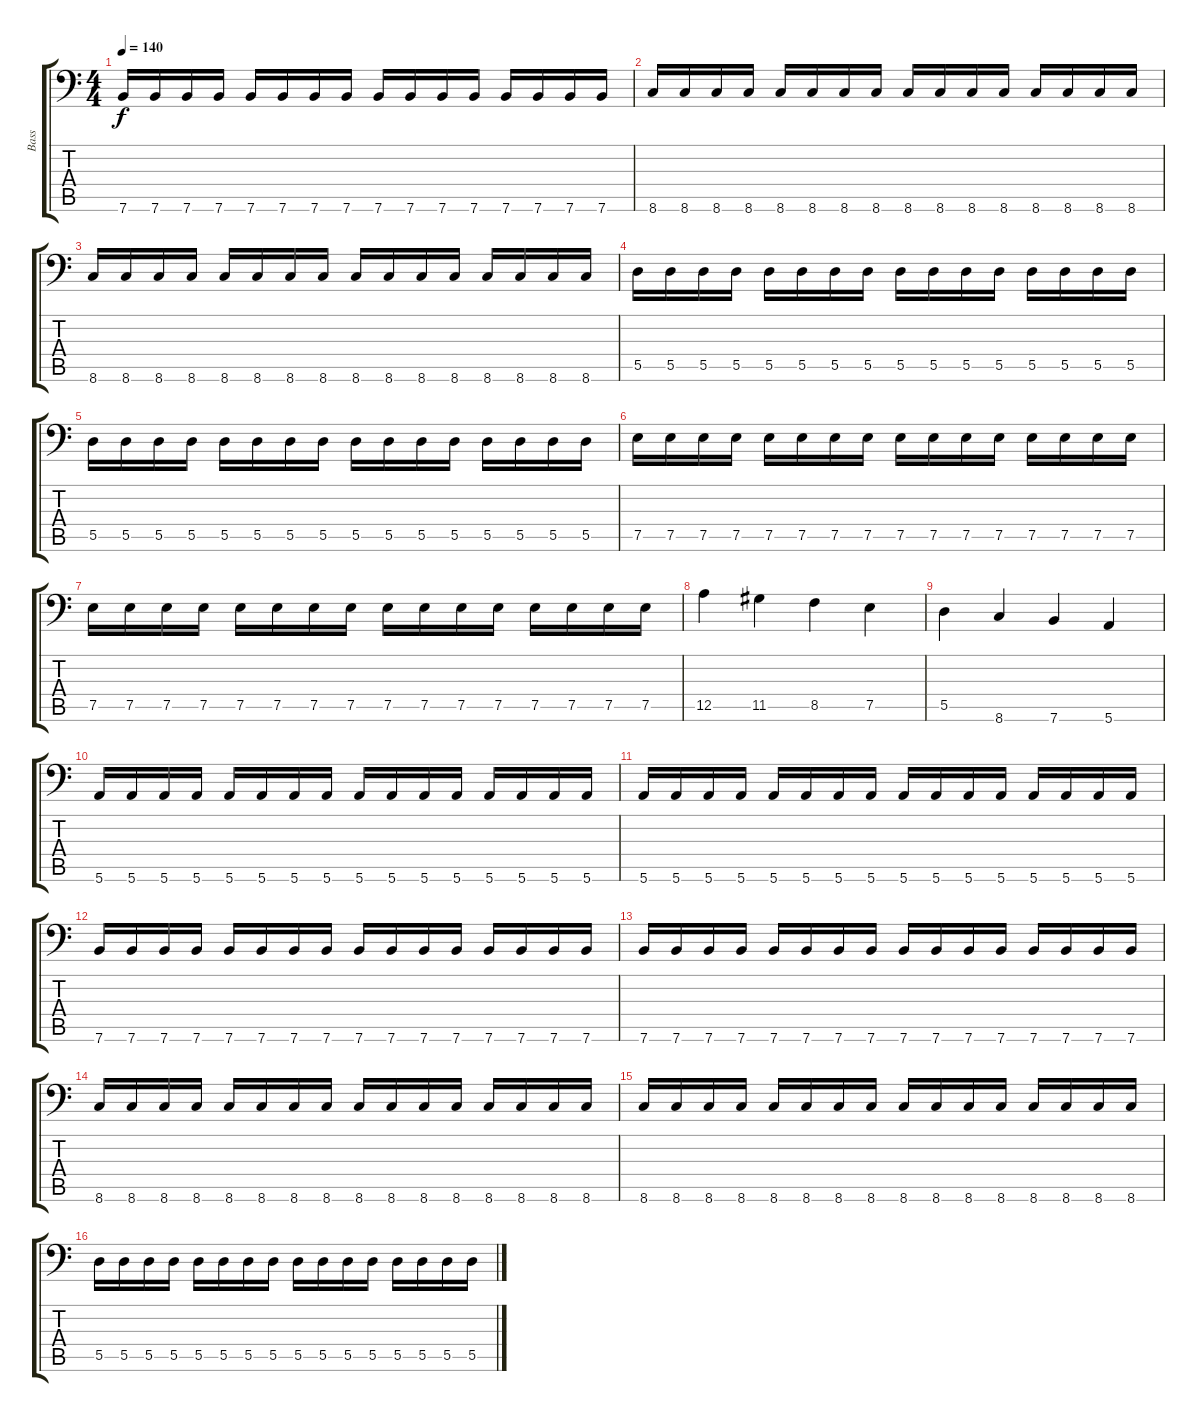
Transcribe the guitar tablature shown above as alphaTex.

\track ("Bass" "Bass") {instrument electricbassfinger}
\staff {score tabs}
\tuning (F3 C3 G2 D2 A1 E1) {hide}
\ts (4 4)
\tempo 140
\clef f4
\ks c
7.6.16{dy f} 7.6.16 7.6.16 7.6.16 7.6.16 7.6.16 7.6.16 7.6.16 7.6.16 7.6.16 7.6.16 7.6.16 7.6.16 7.6.16 7.6.16 7.6.16 |
8.6.16 8.6.16 8.6.16 8.6.16 8.6.16 8.6.16 8.6.16 8.6.16 8.6.16 8.6.16 8.6.16 8.6.16 8.6.16 8.6.16 8.6.16 8.6.16 |
8.6.16 8.6.16 8.6.16 8.6.16 8.6.16 8.6.16 8.6.16 8.6.16 8.6.16 8.6.16 8.6.16 8.6.16 8.6.16 8.6.16 8.6.16 8.6.16 |
5.5.16 5.5.16 5.5.16 5.5.16 5.5.16 5.5.16 5.5.16 5.5.16 5.5.16 5.5.16 5.5.16 5.5.16 5.5.16 5.5.16 5.5.16 5.5.16 |
5.5.16 5.5.16 5.5.16 5.5.16 5.5.16 5.5.16 5.5.16 5.5.16 5.5.16 5.5.16 5.5.16 5.5.16 5.5.16 5.5.16 5.5.16 5.5.16 |
7.5.16 7.5.16 7.5.16 7.5.16 7.5.16 7.5.16 7.5.16 7.5.16 7.5.16 7.5.16 7.5.16 7.5.16 7.5.16 7.5.16 7.5.16 7.5.16 |
7.5.16 7.5.16 7.5.16 7.5.16 7.5.16 7.5.16 7.5.16 7.5.16 7.5.16 7.5.16 7.5.16 7.5.16 7.5.16 7.5.16 7.5.16 7.5.16 |
12.5.4 11.5.4 8.5.4 7.5.4 |
5.5.4 8.6.4 7.6.4 5.6.4 |
5.6.16 5.6.16 5.6.16 5.6.16 5.6.16 5.6.16 5.6.16 5.6.16 5.6.16 5.6.16 5.6.16 5.6.16 5.6.16 5.6.16 5.6.16 5.6.16 |
5.6.16 5.6.16 5.6.16 5.6.16 5.6.16 5.6.16 5.6.16 5.6.16 5.6.16 5.6.16 5.6.16 5.6.16 5.6.16 5.6.16 5.6.16 5.6.16 |
7.6.16 7.6.16 7.6.16 7.6.16 7.6.16 7.6.16 7.6.16 7.6.16 7.6.16 7.6.16 7.6.16 7.6.16 7.6.16 7.6.16 7.6.16 7.6.16 |
7.6.16 7.6.16 7.6.16 7.6.16 7.6.16 7.6.16 7.6.16 7.6.16 7.6.16 7.6.16 7.6.16 7.6.16 7.6.16 7.6.16 7.6.16 7.6.16 |
8.6.16 8.6.16 8.6.16 8.6.16 8.6.16 8.6.16 8.6.16 8.6.16 8.6.16 8.6.16 8.6.16 8.6.16 8.6.16 8.6.16 8.6.16 8.6.16 |
8.6.16 8.6.16 8.6.16 8.6.16 8.6.16 8.6.16 8.6.16 8.6.16 8.6.16 8.6.16 8.6.16 8.6.16 8.6.16 8.6.16 8.6.16 8.6.16 |
5.5.16 5.5.16 5.5.16 5.5.16 5.5.16 5.5.16 5.5.16 5.5.16 5.5.16 5.5.16 5.5.16 5.5.16 5.5.16 5.5.16 5.5.16 5.5.16
